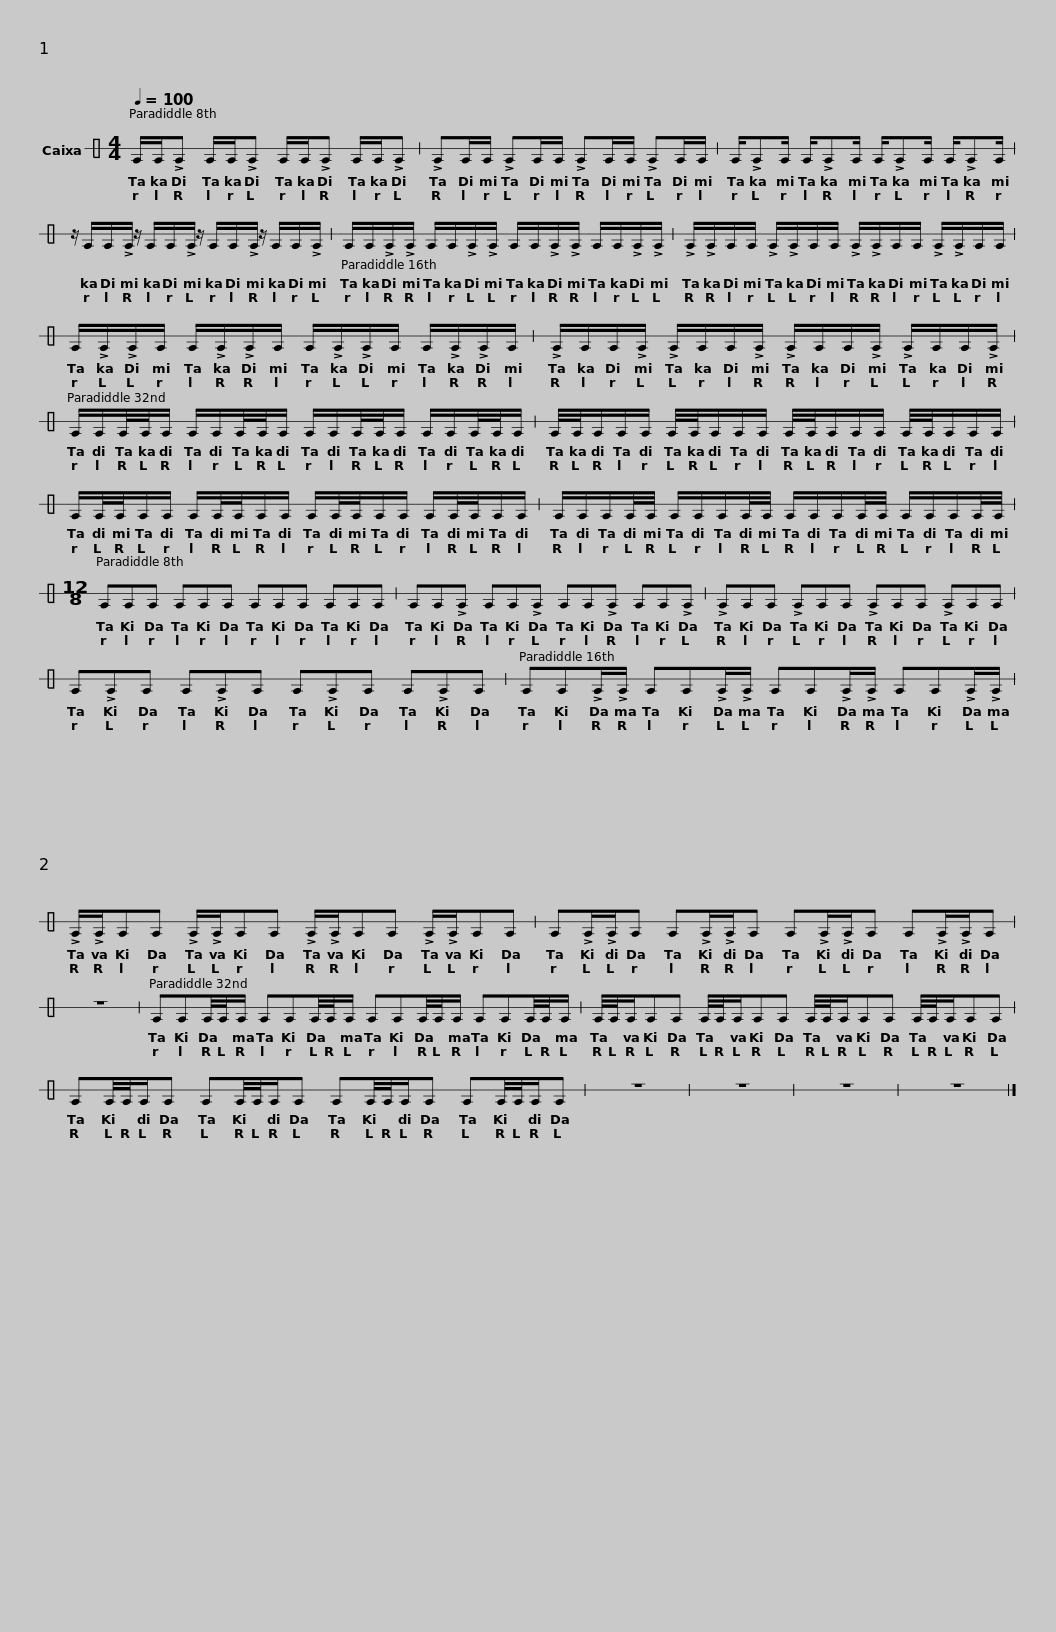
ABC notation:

X:1
L:1/8
Q:1/4=100
M:4/4
I:linebreak $
K:C
V:1 perc stafflines=1
K:none
V:1
 E/E/!>!E E/E/!>!E E/E/!>!E E/E/!>!E | !>!EE/E/ !>!EE/E/ !>!EE/E/ !>!EE/E/ |$ E/!>!EE/ E/!>!EE/ E/!>!EE/ E/!>!EE/ | z/ E/E/!>!E/ z/ E/E/!>!E/ z/ E/E/!>!E/ z/ E/E/!>!E/ |$ E/E/!>!E/!>!E/ E/E/!>!E/!>!E/ E/E/!>!E/!>!E/ E/E/!>!E/!>!E/ | %5
 !>!E/!>!E/E/E/ !>!E/!>!E/E/E/ !>!E/!>!E/E/E/ !>!E/!>!E/E/E/ |$ E/!>!E/!>!E/E/ E/!>!E/!>!E/E/ E/!>!E/!>!E/E/ E/!>!E/!>!E/E/ | !>!E/E/E/!>!E/ !>!E/E/E/!>!E/ !>!E/E/E/!>!E/ !>!E/E/E/!>!E/ |$ E/E/E/4E/4E/ E/E/E/4E/4E/ E/E/E/4E/4E/ E/E/E/4E/4E/ | E/4E/4E/E/E/ E/4E/4E/E/E/ E/4E/4E/E/E/ E/4E/4E/E/E/ |$ %10
 E/E/4E/4E/E/ E/E/4E/4E/E/ E/E/4E/4E/E/ E/E/4E/4E/E/ | E/E/E/E/4E/4 E/E/E/E/4E/4 E/E/E/E/4E/4 E/E/E/E/4E/4 |$[M:12/8] EEE EEE EEE EEE | EE!>!E EE!>!E EE!>!E EE!>!E |$ !>!EEE !>!EEE !>!EEE !>!EEE | %15
 E!>!EE E!>!EE E!>!EE E!>!EE |$ EE!>!E/!>!E/ EE!>!E/!>!E/ EE!>!E/!>!E/ EE!>!E/!>!E/ | !>!E/!>!E/EE !>!E/!>!E/EE !>!E/!>!E/EE !>!E/!>!E/EE |$ E!>!E/!>!E/E E!>!E/!>!E/E E!>!E/!>!E/E E!>!E/!>!E/E | z12 |$ %20
 EEE/4E/4E/ EEE/4E/4E/ EEE/4E/4E/ EEE/4E/4E/ |$ E/4E/4E/EE E/4E/4E/EE E/4E/4E/EE E/4E/4E/EE |$ EE/4E/4E/E EE/4E/4E/E EE/4E/4E/E EE/4E/4E/E | z12 |$ z12 | %25
 z12 | z12 |] %27
